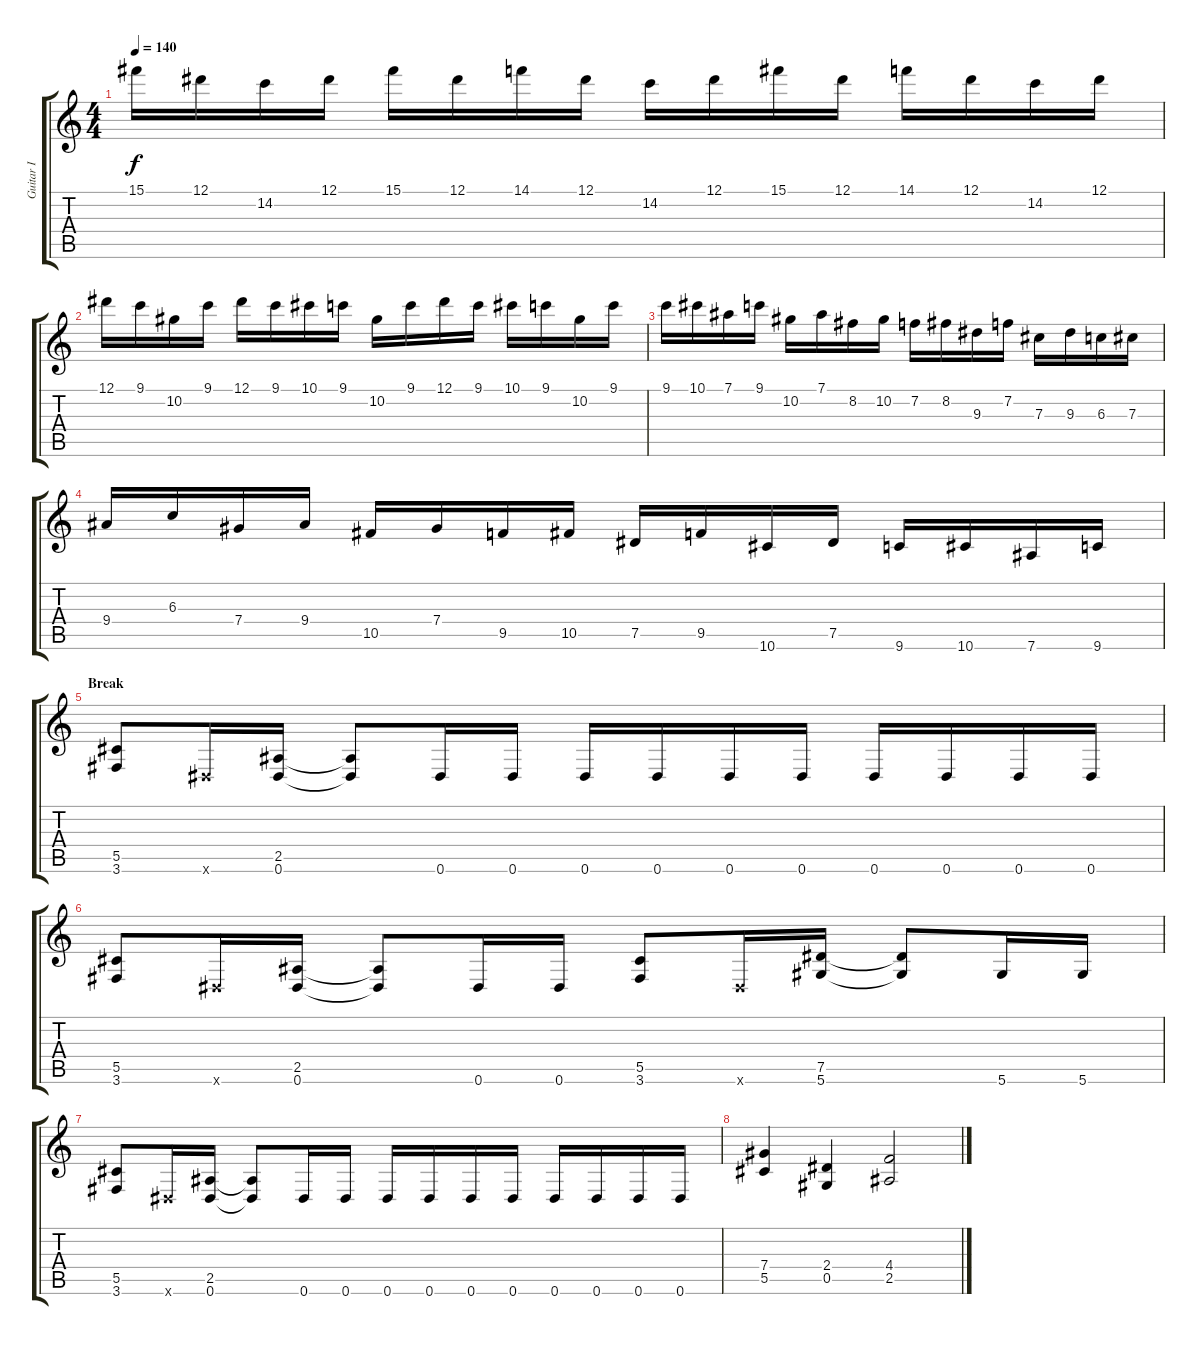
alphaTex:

\track ("Guitar I" "Guitar I") {instrument distortionguitar}
\staff {score tabs}
\tuning (Eb4 Bb3 Gb3 Db3 Ab2 Eb2) {hide}
\ts (4 4)
\tempo 140
\clef g2
\ks c
15.1.16{dy f} 12.1.16 14.2.16 12.1.16 15.1.16 12.1.16 14.1.16 12.1.16 14.2.16 12.1.16 15.1.16 12.1.16 14.1.16 12.1.16 14.2.16 12.1.16 |
12.1.16 9.1.16 10.2.16 9.1.16 12.1.16 9.1.16 10.1.16 9.1.16 10.2.16 9.1.16 12.1.16 9.1.16 10.1.16 9.1.16 10.2.16 9.1.16 |
9.1.16 10.1.16 7.1.16 9.1.16 10.2.16 7.1.16 8.2.16 10.2.16 7.2.16 8.2.16 9.3.16 7.2.16 7.3.16 9.3.16 6.3.16 7.3.16 |
9.4.16 6.3.16 7.4.16 9.4.16 10.5.16 7.4.16 9.5.16 10.5.16 7.5.16 9.5.16 10.6.16 7.5.16 9.6.16 10.6.16 7.6.16 9.6.16 |
\section ("" "Break")
(5.5 3.6).8{volume 13} 0.6{x}.16 (2.5 0.6).16 (2.5{t} 0.6{t}).8 0.6.16 0.6.16 0.6.16 0.6.16 0.6.16 0.6.16 0.6.16 0.6.16 0.6.16 0.6.16 |
(5.5 3.6).8 0.6{x}.16 (2.5 0.6).16 (2.5{t} 0.6{t}).8 0.6.16 0.6.16 (5.5 3.6).8 0.6{x}.16 (7.5 5.6).16 (7.5{t} 5.6{t}).8 5.6.16 5.6.16 |
(5.5 3.6).8 0.6{x}.16 (2.5 0.6).16 (2.5{t} 0.6{t}).8 0.6.16 0.6.16 0.6.16 0.6.16 0.6.16 0.6.16 0.6.16 0.6.16 0.6.16 0.6.16 |
(7.4 5.5).4 (2.4 0.5).4 (4.4 2.5).2
